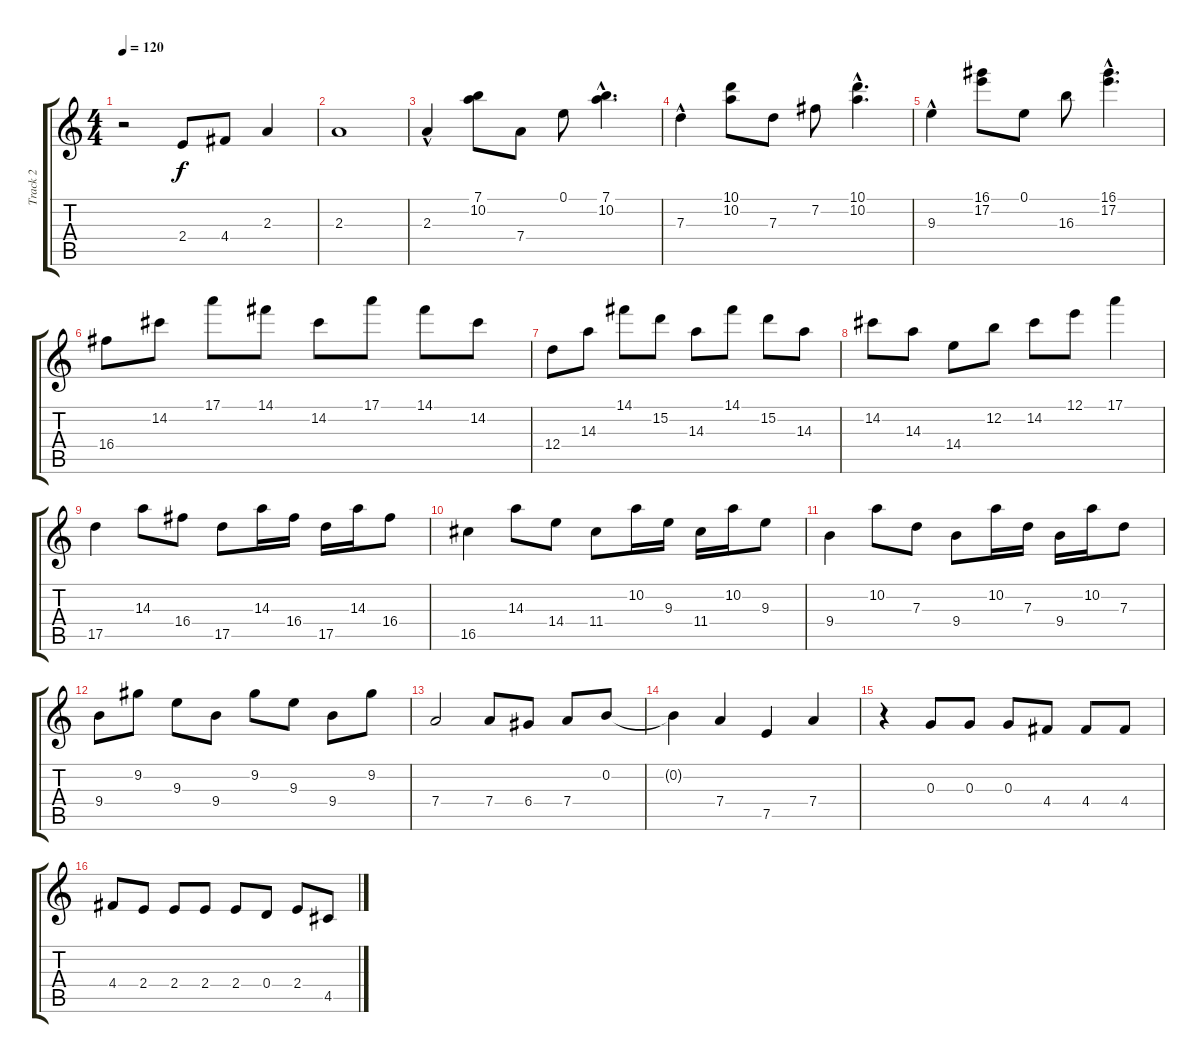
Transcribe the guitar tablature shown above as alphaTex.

\track ("Track 2" "Track 2") {instrument acousticguitarsteel}
\staff {score tabs}
\tuning (E4 B3 G3 D3 A2 E2) {hide}
\ts (4 4)
\tempo 120
\clef g2
\ks c
r.2{dy f} 2.4.8 4.4.8 2.3.4 |
2.3.1 |
2.3{hac}.4 (7.1 10.2).8 7.4.8 0.1.8 (7.1{hac} 10.2{hac}).4{d} |
7.3{hac}.4 (10.1 10.2).8 7.3.8 7.2.8 (10.1{hac} 10.2{hac}).4{d} |
9.3{hac}.4 (16.1 17.2).8 0.1.8 16.3.8 (16.1{hac} 17.2{hac}).4{d} |
16.4.8 14.2.8 17.1.8 14.1.8 14.2.8 17.1.8 14.1.8 14.2.8 |
12.4.8 14.3.8 14.1.8 15.2.8 14.3.8 14.1.8 15.2.8 14.3.8 |
14.2.8 14.3.8 14.4.8 12.2.8 14.2.8 12.1.8 17.1.4 |
17.5.4 14.3.8 16.4.8 17.5.8 14.3.16 16.4.16 17.5.16 14.3.16 16.4.8 |
16.5.4 14.3.8 14.4.8 11.4.8 10.2.16 9.3.16 11.4.16 10.2.16 9.3.8 |
9.4.4 10.2.8 7.3.8 9.4.8 10.2.16 7.3.16 9.4.16 10.2.16 7.3.8 |
9.4.8 9.2.8 9.3.8 9.4.8 9.2.8 9.3.8 9.4.8 9.2.8 |
7.4.2 7.4.8 6.4.8 7.4.8 0.2.8 |
0.2{t}.4 7.4.4 7.5.4 7.4.4 |
r.4 0.3.8 0.3.8 0.3.8 4.4.8 4.4.8 4.4.8 |
4.4.8 2.4.8 2.4.8 2.4.8 2.4.8 0.4.8 2.4.8 4.5.8
